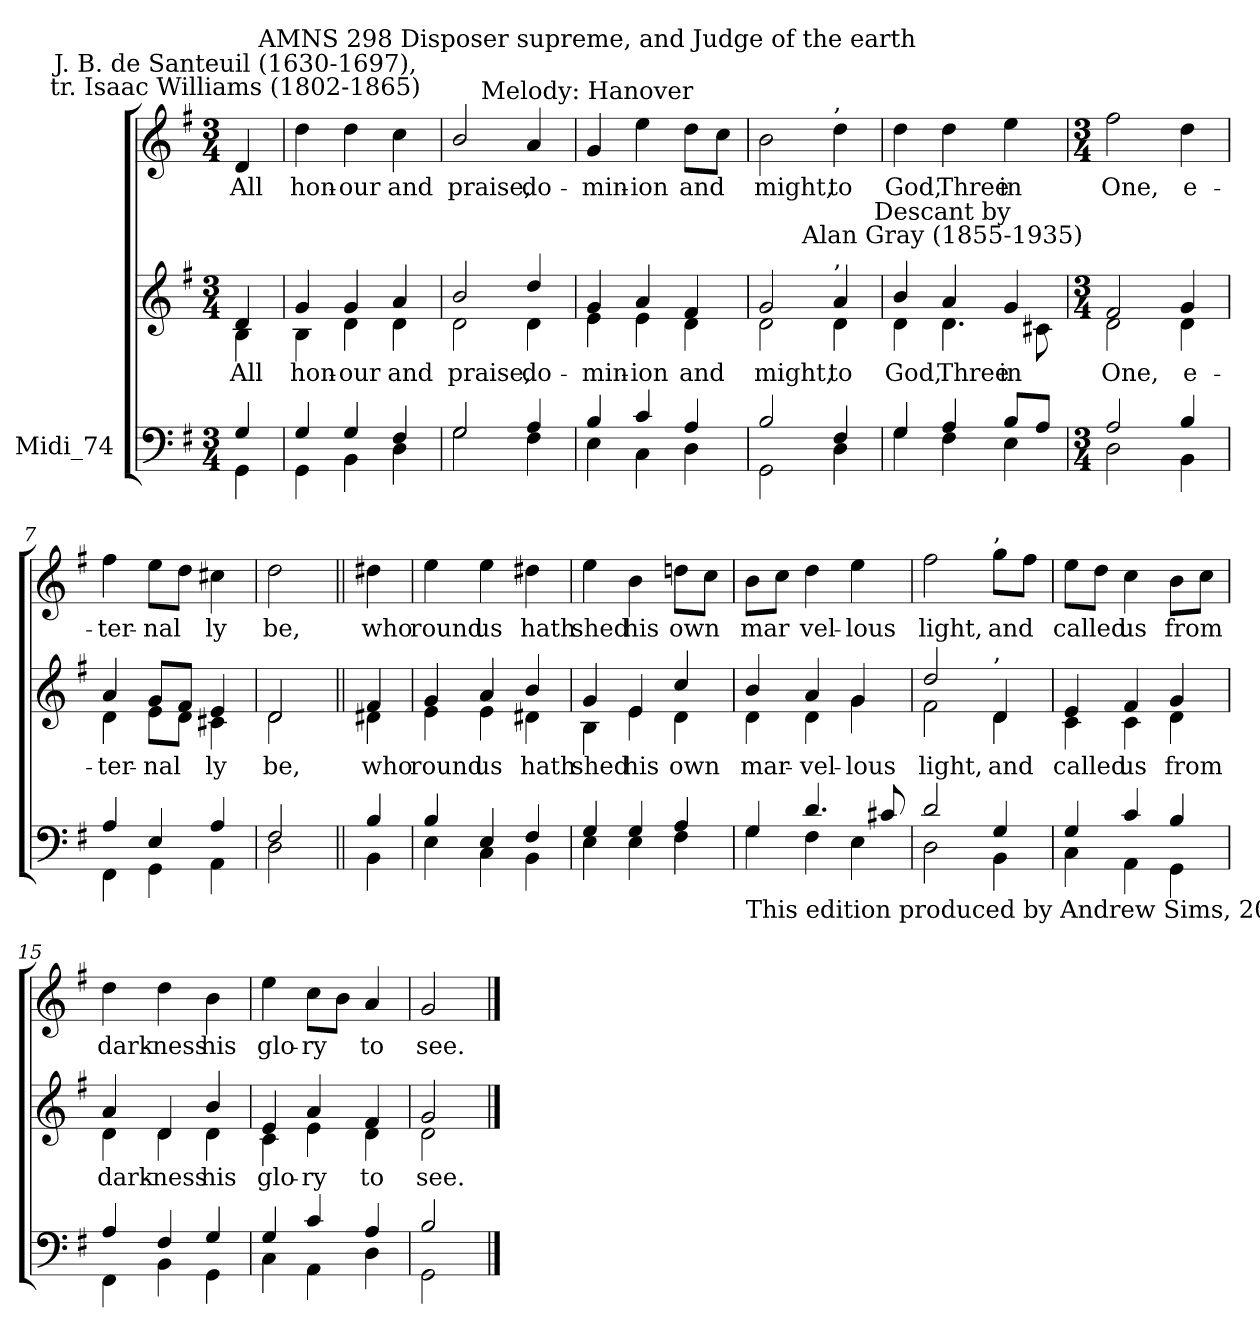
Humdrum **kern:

**kern	**kern	**text	**kern	**text
*part3	*part2	*part2	*part1	*part1
*staff3	*staff2	*staff2	*staff1	*staff1
*I"Midi_74	*	*	*	*
*clefF4	*clefG2	*	*clefG2	*
*k[f#]	*k[f#]	*	*k[f#]	*
*G:	*G:	*	*G:	*
*M3/4	*M3/4	*	*M3/4	*
=	=	=	=	=
*^	*	*	*	*
!	!	!	!	!LO:TX:a:cj:t=J. B. de Santeuil (1630-1697),\ntr. Isaac Williams (1802-1865)	!
!	!	!	!LO:LY:b	!	!LO:LY:b
*	*	*^	*	*	*
4G/	4GG\	4d/	4B\	All	4d	All
=1	=1	=1	=1	=1	=1	=1
!	!	!	!	!LO:LY:b	!	!LO:LY:b
4G/	4GG\	4g/	4B\	hon-	4dd	hon-
!	!	!	!	!LO:LY:b	!	!LO:LY:b
4G/	4BB\	4g/	4d\	-our	4dd	-our
!	!	!	!	!LO:LY:b	!	!LO:LY:b
4F#/	4D\	4a/	4d\	and	4cc	and
=2	=2	=2	=2	=2	=2	=2
!	!	!	!	!LO:LY:b	!	!LO:LY:b
2G/	2G\	2b/	2d\	praise,	2b/	praise,
!	!	!	!	!LO:LY:b	!	!LO:LY:b
4A/	4F#\	4dd/	4d\	do-	4a	do-
=3	=3	=3	=3	=3	=3	=3
!	!	!	!	!	!LO:TX:a:cj:t=AMNS 298 Disposer supreme, and Judge of the earth	!
!	!	!	!	!	!LO:TX:a:cj:t=Melody&colon; Hanover	!
!	!	!	!	!LO:LY:b	!	!LO:LY:b
4B/	4E\	4g/	4e\	-min-	4g	-min-
!	!	!	!	!LO:LY:b	!	!LO:LY:b
4c/	4C\	4a/	4e\	-ion	4ee	-ion
!	!	!	!	!LO:LY:b	!	!LO:LY:b
4A/	4D\	4f#/	4d\	and	8ddL	and
.	.	.	.	.	8ccJ	.
=4	=4	=4	=4	=4	=4	=4
!	!	!	!	!LO:LY:b	!	!LO:LY:b
2B/	2GG\	2g/	2d\	might,	2b	might,
!	!	!	!	!	!LO:TX:a:t=,	!
!	!	!LO:TX:a:t=,	!	!	!	!
!	!	!	!	!LO:LY:b	!	!LO:LY:b
4F#/	4D\	4a/	4d\	to	4dd	to
=5	=5	=5	=5	=5	=5	=5
!	!	!	!	!LO:LY:b	!	!LO:LY:b
4G/	4G\	4b/	4d\	God,	4dd	God,
!	!	!LO:TX:a:cj:t=Descant by\nAlan Gray (1855-1935)	!	!	!	!
!	!	!	!	!LO:LY:b	!	!LO:LY:b
4A/	4F#\	4a/	4.d\	Three	4dd	Three
!	!	!	!	!LO:LY:b	!	!LO:LY:b
8B/L	4E\	4g/	.	in	4ee	in
8A/J	.	.	8c#X\	.	.	.
!!LO:LB:g=z
=6	=6	=6	=6	=6	=6	=6
*M3/4	*	*M3/4	*	*	*M3/4	*
!	!	!	!	!LO:LY:b	!	!LO:LY:b
2A/	2D\	2f#/	2d\	One,	2ff#	One,
!	!	!	!	!LO:LY:b	!	!LO:LY:b
4B/	4BB\	4g/	4d\	e-	4dd	e-
=7	=7	=7	=7	=7	=7	=7
!	!	!	!	!LO:LY:b	!	!LO:LY:b
4A/	4FF#\	4a/	4d\	-ter-	4ff#	-ter-
!	!	!	!	!LO:LY:b	!	!LO:LY:b
4E/	4GG\	8g/L	8e\L	-nal	8eeL	-nal
.	.	8f#/J	8d\J	.	8ddJ	.
!	!	!	!	!LO:LY:b	!	!LO:LY:b
4A/	4AA\	4e/	4c#X\	ly	4cc#X	ly
=8	=8	=8	=8	=8	=8	=8
!	!	!	!	!LO:LY:b	!	!LO:LY:b
2F#/	2D\	2d/	2d\	be,	2dd	be,
=9||	=9||	=9||	=9||	=9||	=9||	=9||
!	!	!	!	!LO:LY:b	!	!LO:LY:b
4B/	4BB\	4f#/	4d#X\	who	4dd#X	who
=10	=10	=10	=10	=10	=10	=10
!	!	!	!	!LO:LY:b	!	!LO:LY:b
4B/	4E\	4g/	4e\	round	4ee	round
!	!	!	!	!LO:LY:b	!	!LO:LY:b
4E/	4C\	4a/	4e\	us	4ee	us
!	!	!	!	!LO:LY:b	!	!LO:LY:b
4F#/	4BB\	4b/	4d#X\	hath	4dd#X	hath
=11	=11	=11	=11	=11	=11	=11
!	!	!	!	!LO:LY:b	!	!LO:LY:b
4G/	4E\	4g/	4B\	shed	4ee	shed
!	!	!	!	!LO:LY:b	!	!LO:LY:b
4G/	4E\	4e/	4e\	his	4b	his
!	!	!	!	!LO:LY:b	!	!LO:LY:b
4A/	4F#\	4cc/	4d\	own	8ddnL	own
.	.	.	.	.	8ccJ	.
!!LO:LB:g=z
=12	=12	=12	=12	=12	=12	=12
!LO:TX:b:t=This edition produced by Andrew Sims, 2021	!	!	!	!	!	!
!	!	!	!	!LO:LY:b	!	!LO:LY:b
4G/	4G\	4b/	4d\	mar-	8bL	mar
.	.	.	.	.	8ccJ	.
!	!	!	!	!LO:LY:b	!	!LO:LY:b
4.d/	4F#\	4a/	4d\	-vel-	4dd	vel-
!	!	!	!	!LO:LY:b	!	!LO:LY:b
.	4E\	4g/	4g\	-lous	4ee	-lous
8c#X/	.	.	.	.	.	.
=13	=13	=13	=13	=13	=13	=13
!	!	!	!	!LO:LY:b	!	!LO:LY:b
2d/	2D\	2dd/	2f#\	light,	2ff#	light,
!	!	!	!	!	!LO:TX:a:t=,	!
!	!	!LO:TX:a:t=,	!	!	!	!
!	!	!	!	!LO:LY:b	!	!LO:LY:b
4G/	4BB\	4d/	4d\	and	8ggL	and
.	.	.	.	.	8ff#J	.
=14	=14	=14	=14	=14	=14	=14
!	!	!	!	!LO:LY:b	!	!LO:LY:b
4G/	4C\	4e/	4c\	called	8eeL	called
.	.	.	.	.	8ddJ	.
!	!	!	!	!LO:LY:b	!	!LO:LY:b
4c/	4AA\	4f#/	4c\	us	4cc	us
!	!	!	!	!LO:LY:b	!	!LO:LY:b
4B/	4GG\	4g/	4d\	from	8bL	from
.	.	.	.	.	8ccJ	.
=15	=15	=15	=15	=15	=15	=15
!	!	!	!	!LO:LY:b	!	!LO:LY:b
4A/	4FF#\	4a/	4d\	dark-	4dd	dark-
!	!	!	!	!LO:LY:b	!	!LO:LY:b
4F#/	4BB\	4d/	4d\	-ness	4dd	-ness
!	!	!	!	!LO:LY:b	!	!LO:LY:b
4G/	4GG\	4b/	4d\	his	4b	his
=16	=16	=16	=16	=16	=16	=16
!	!	!	!	!LO:LY:b	!	!LO:LY:b
4G/	4C\	4e/	4c\	glo-	4ee	glo-
!	!	!	!	!LO:LY:b	!	!LO:LY:b
4c/	4AA\	4a/	4e\	-ry	8ccL	-ry
.	.	.	.	.	8bJ	.
!	!	!	!	!LO:LY:b	!	!LO:LY:b
4A/	4D\	4f#/	4d\	to	4a	to
=17	=17	=17	=17	=17	=17	=17
!	!	!	!	!LO:LY:b	!	!LO:LY:b
2B/	2GG\	2g/	2d\	see.	2g	see.
*v	*v	*	*	*	*	*
*	*v	*v	*	*	*
==	==	==	==	==
*-	*-	*-	*-	*-
